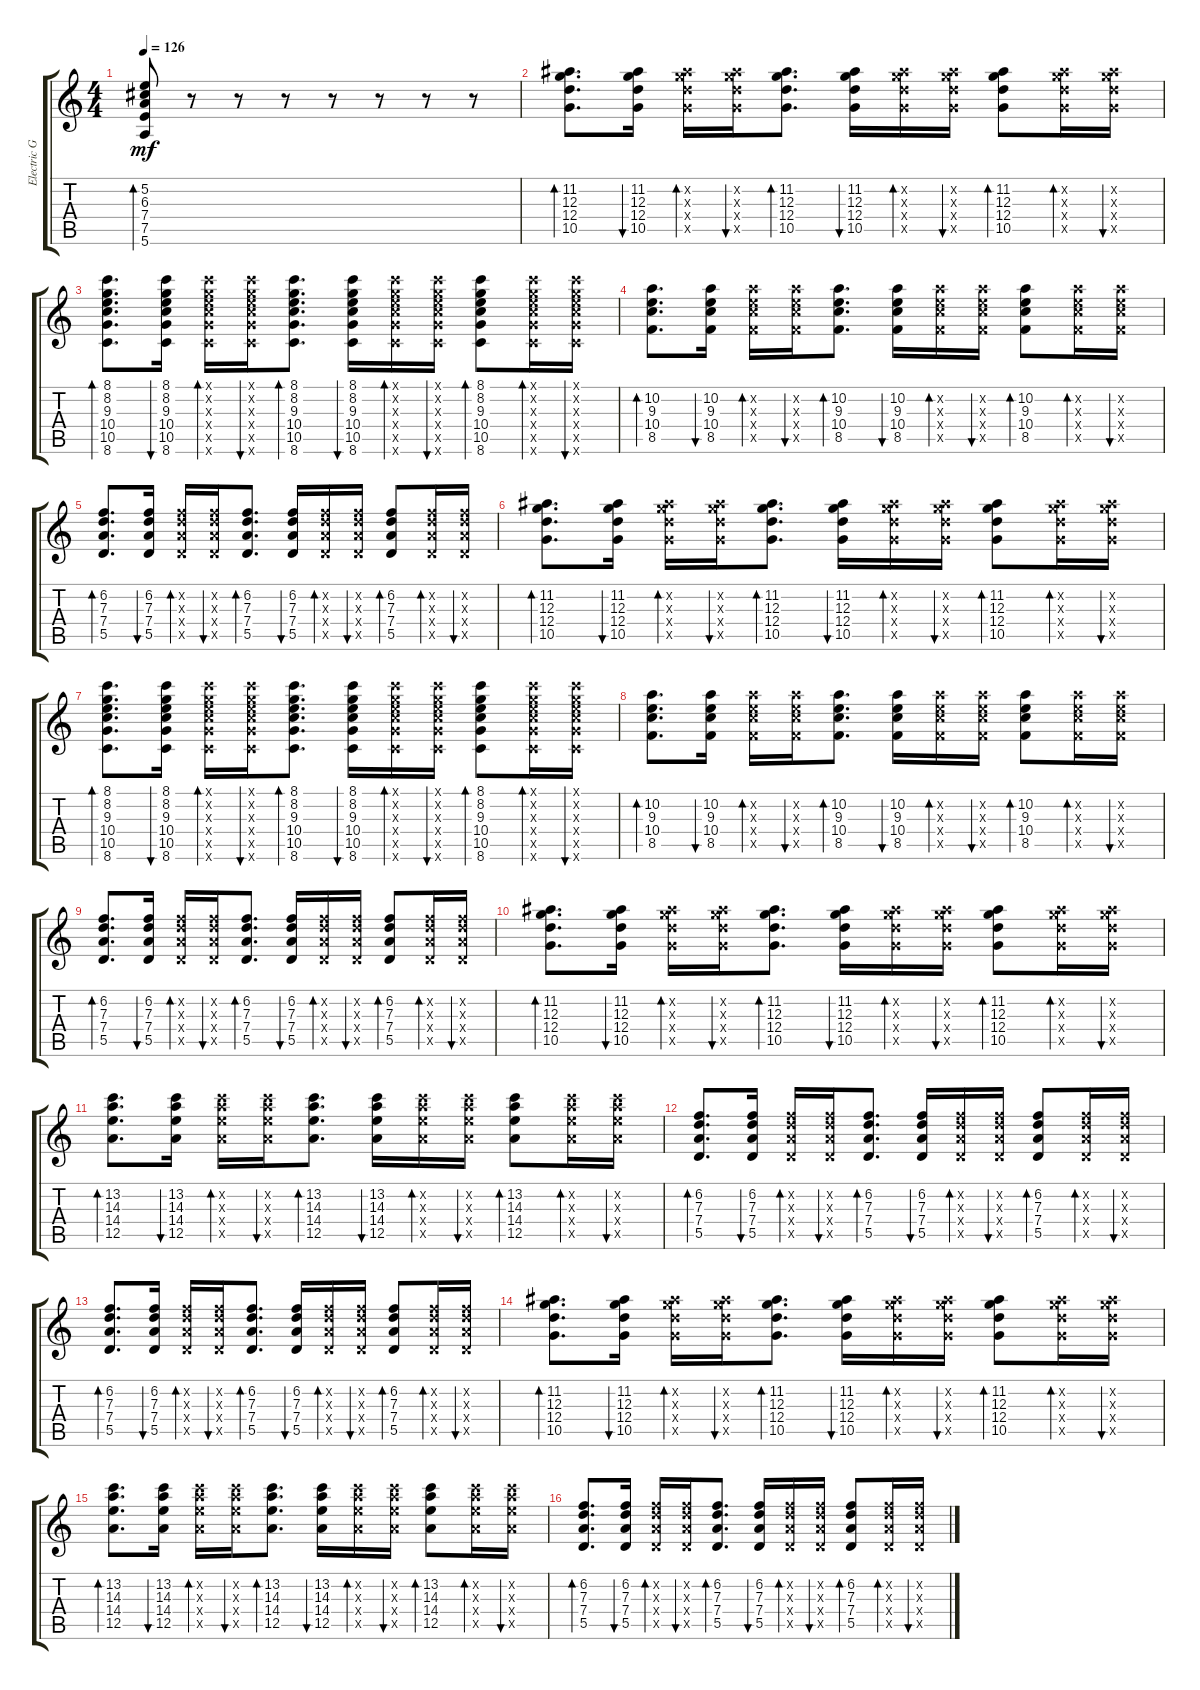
\track ("Electric Guitar" "Electric G") {instrument electricguitarclean}
\staff {score tabs}
\tuning (E4 B3 G3 D3 A2 E2) {hide}
\ts (4 4)
\tempo 126
\clef g2
\ks c
(5.2 6.3 7.4 7.5 5.6).8{bd 30 dy mf} r.8 r.8 r.8 r.8 r.8 r.8 r.8 |
(11.2 12.3 12.4 10.5).8{d bd 30} (11.2 12.3 12.4 10.5).16{bu 30} (11.2{x} 12.3{x} 12.4{x} 10.5{x}).16{bd 30} (11.2{x} 12.3{x} 12.4{x} 10.5{x}).16{bu 30} (11.2 12.3 12.4 10.5).8{d bd 30} (11.2 12.3 12.4 10.5).16{bu 30} (11.2{x} 12.3{x} 12.4{x} 10.5{x}).16{bd 30} (11.2{x} 12.3{x} 12.4{x} 10.5{x}).16{bu 30} (11.2 12.3 12.4 10.5).8{bd 30} (11.2{x} 12.3{x} 12.4{x} 10.5{x}).16{bd 30} (11.2{x} 12.3{x} 12.4{x} 10.5{x}).16{bu 30} |
(8.1 8.2 9.3 10.4 10.5 8.6).8{d bd 30} (8.1 8.2 9.3 10.4 10.5 8.6).16{bu 30} (8.1{x} 8.2{x} 9.3{x} 10.4{x} 10.5{x} 8.6{x}).16{bd 30} (8.1{x} 8.2{x} 9.3{x} 10.4{x} 10.5{x} 8.6{x}).16{bu 30} (8.1 8.2 9.3 10.4 10.5 8.6).8{d bd 30} (8.1 8.2 9.3 10.4 10.5 8.6).16{bu 30} (8.1{x} 8.2{x} 9.3{x} 10.4{x} 10.5{x} 8.6{x}).16{bd 30} (8.1{x} 8.2{x} 9.3{x} 10.4{x} 10.5{x} 8.6{x}).16{bu 30} (8.1 8.2 9.3 10.4 10.5 8.6).8{bd 30} (8.1{x} 8.2{x} 9.3{x} 10.4{x} 10.5{x} 8.6{x}).16{bd 30} (8.1{x} 8.2{x} 9.3{x} 10.4{x} 10.5{x} 8.6{x}).16{bu 30} |
(10.2 9.3 10.4 8.5).8{d bd 30} (10.2 9.3 10.4 8.5).16{bu 30} (10.2{x} 9.3{x} 10.4{x} 8.5{x}).16{bd 30} (10.2{x} 9.3{x} 10.4{x} 8.5{x}).16{bu 30} (10.2 9.3 10.4 8.5).8{d bd 30} (10.2 9.3 10.4 8.5).16{bu 30} (10.2{x} 9.3{x} 10.4{x} 8.5{x}).16{bd 30} (10.2{x} 9.3{x} 10.4{x} 8.5{x}).16{bu 30} (10.2 9.3 10.4 8.5).8{bd 30} (10.2{x} 9.3{x} 10.4{x} 8.5{x}).16{bd 30} (10.2{x} 9.3{x} 10.4{x} 8.5{x}).16{bu 30} |
(6.2 7.3 7.4 5.5).8{d bd 30} (6.2 7.3 7.4 5.5).16{bu 30} (6.2{x} 7.3{x} 7.4{x} 5.5{x}).16{bd 30} (6.2{x} 7.3{x} 7.4{x} 5.5{x}).16{bu 30} (6.2 7.3 7.4 5.5).8{d bd 30} (6.2 7.3 7.4 5.5).16{bu 30} (6.2{x} 7.3{x} 7.4{x} 5.5{x}).16{bd 30} (6.2{x} 7.3{x} 7.4{x} 5.5{x}).16{bu 30} (6.2 7.3 7.4 5.5).8{bd 30} (6.2{x} 7.3{x} 7.4{x} 5.5{x}).16{bd 30} (6.2{x} 7.3{x} 7.4{x} 5.5{x}).16{bu 30} |
(11.2 12.3 12.4 10.5).8{d bd 30} (11.2 12.3 12.4 10.5).16{bu 30} (11.2{x} 12.3{x} 12.4{x} 10.5{x}).16{bd 30} (11.2{x} 12.3{x} 12.4{x} 10.5{x}).16{bu 30} (11.2 12.3 12.4 10.5).8{d bd 30} (11.2 12.3 12.4 10.5).16{bu 30} (11.2{x} 12.3{x} 12.4{x} 10.5{x}).16{bd 30} (11.2{x} 12.3{x} 12.4{x} 10.5{x}).16{bu 30} (11.2 12.3 12.4 10.5).8{bd 30} (11.2{x} 12.3{x} 12.4{x} 10.5{x}).16{bd 30} (11.2{x} 12.3{x} 12.4{x} 10.5{x}).16{bu 30} |
(8.1 8.2 9.3 10.4 10.5 8.6).8{d bd 30} (8.1 8.2 9.3 10.4 10.5 8.6).16{bu 30} (8.1{x} 8.2{x} 9.3{x} 10.4{x} 10.5{x} 8.6{x}).16{bd 30} (8.1{x} 8.2{x} 9.3{x} 10.4{x} 10.5{x} 8.6{x}).16{bu 30} (8.1 8.2 9.3 10.4 10.5 8.6).8{d bd 30} (8.1 8.2 9.3 10.4 10.5 8.6).16{bu 30} (8.1{x} 8.2{x} 9.3{x} 10.4{x} 10.5{x} 8.6{x}).16{bd 30} (8.1{x} 8.2{x} 9.3{x} 10.4{x} 10.5{x} 8.6{x}).16{bu 30} (8.1 8.2 9.3 10.4 10.5 8.6).8{bd 30} (8.1{x} 8.2{x} 9.3{x} 10.4{x} 10.5{x} 8.6{x}).16{bd 30} (8.1{x} 8.2{x} 9.3{x} 10.4{x} 10.5{x} 8.6{x}).16{bu 30} |
(10.2 9.3 10.4 8.5).8{d bd 30} (10.2 9.3 10.4 8.5).16{bu 30} (10.2{x} 9.3{x} 10.4{x} 8.5{x}).16{bd 30} (10.2{x} 9.3{x} 10.4{x} 8.5{x}).16{bu 30} (10.2 9.3 10.4 8.5).8{d bd 30} (10.2 9.3 10.4 8.5).16{bu 30} (10.2{x} 9.3{x} 10.4{x} 8.5{x}).16{bd 30} (10.2{x} 9.3{x} 10.4{x} 8.5{x}).16{bu 30} (10.2 9.3 10.4 8.5).8{bd 30} (10.2{x} 9.3{x} 10.4{x} 8.5{x}).16{bd 30} (10.2{x} 9.3{x} 10.4{x} 8.5{x}).16{bu 30} |
(6.2 7.3 7.4 5.5).8{d bd 30} (6.2 7.3 7.4 5.5).16{bu 30} (6.2{x} 7.3{x} 7.4{x} 5.5{x}).16{bd 30} (6.2{x} 7.3{x} 7.4{x} 5.5{x}).16{bu 30} (6.2 7.3 7.4 5.5).8{d bd 30} (6.2 7.3 7.4 5.5).16{bu 30} (6.2{x} 7.3{x} 7.4{x} 5.5{x}).16{bd 30} (6.2{x} 7.3{x} 7.4{x} 5.5{x}).16{bu 30} (6.2 7.3 7.4 5.5).8{bd 30} (6.2{x} 7.3{x} 7.4{x} 5.5{x}).16{bd 30} (6.2{x} 7.3{x} 7.4{x} 5.5{x}).16{bu 30} |
(11.2 12.3 12.4 10.5).8{d bd 30} (11.2 12.3 12.4 10.5).16{bu 30} (11.2{x} 12.3{x} 12.4{x} 10.5{x}).16{bd 30} (11.2{x} 12.3{x} 12.4{x} 10.5{x}).16{bu 30} (11.2 12.3 12.4 10.5).8{d bd 30} (11.2 12.3 12.4 10.5).16{bu 30} (11.2{x} 12.3{x} 12.4{x} 10.5{x}).16{bd 30} (11.2{x} 12.3{x} 12.4{x} 10.5{x}).16{bu 30} (11.2 12.3 12.4 10.5).8{bd 30} (11.2{x} 12.3{x} 12.4{x} 10.5{x}).16{bd 30} (11.2{x} 12.3{x} 12.4{x} 10.5{x}).16{bu 30} |
(13.2 14.3 14.4 12.5).8{d bd 30} (13.2 14.3 14.4 12.5).16{bu 30} (13.2{x} 14.3{x} 14.4{x} 12.5{x}).16{bd 30} (13.2{x} 14.3{x} 14.4{x} 12.5{x}).16{bu 30} (13.2 14.3 14.4 12.5).8{d bd 30} (13.2 14.3 14.4 12.5).16{bu 30} (13.2{x} 14.3{x} 14.4{x} 12.5{x}).16{bd 30} (13.2{x} 14.3{x} 14.4{x} 12.5{x}).16{bu 30} (13.2 14.3 14.4 12.5).8{bd 30} (13.2{x} 14.3{x} 14.4{x} 12.5{x}).16{bd 30} (13.2{x} 14.3{x} 14.4{x} 12.5{x}).16{bu 30} |
(6.2 7.3 7.4 5.5).8{d bd 30} (6.2 7.3 7.4 5.5).16{bu 30} (6.2{x} 7.3{x} 7.4{x} 5.5{x}).16{bd 30} (6.2{x} 7.3{x} 7.4{x} 5.5{x}).16{bu 30} (6.2 7.3 7.4 5.5).8{d bd 30} (6.2 7.3 7.4 5.5).16{bu 30} (6.2{x} 7.3{x} 7.4{x} 5.5{x}).16{bd 30} (6.2{x} 7.3{x} 7.4{x} 5.5{x}).16{bu 30} (6.2 7.3 7.4 5.5).8{bd 30} (6.2{x} 7.3{x} 7.4{x} 5.5{x}).16{bd 30} (6.2{x} 7.3{x} 7.4{x} 5.5{x}).16{bu 30} |
(6.2 7.3 7.4 5.5).8{d bd 30} (6.2 7.3 7.4 5.5).16{bu 30} (6.2{x} 7.3{x} 7.4{x} 5.5{x}).16{bd 30} (6.2{x} 7.3{x} 7.4{x} 5.5{x}).16{bu 30} (6.2 7.3 7.4 5.5).8{d bd 30} (6.2 7.3 7.4 5.5).16{bu 30} (6.2{x} 7.3{x} 7.4{x} 5.5{x}).16{bd 30} (6.2{x} 7.3{x} 7.4{x} 5.5{x}).16{bu 30} (6.2 7.3 7.4 5.5).8{bd 30} (6.2{x} 7.3{x} 7.4{x} 5.5{x}).16{bd 30} (6.2{x} 7.3{x} 7.4{x} 5.5{x}).16{bu 30} |
(11.2 12.3 12.4 10.5).8{d bd 30} (11.2 12.3 12.4 10.5).16{bu 30} (11.2{x} 12.3{x} 12.4{x} 10.5{x}).16{bd 30} (11.2{x} 12.3{x} 12.4{x} 10.5{x}).16{bu 30} (11.2 12.3 12.4 10.5).8{d bd 30} (11.2 12.3 12.4 10.5).16{bu 30} (11.2{x} 12.3{x} 12.4{x} 10.5{x}).16{bd 30} (11.2{x} 12.3{x} 12.4{x} 10.5{x}).16{bu 30} (11.2 12.3 12.4 10.5).8{bd 30} (11.2{x} 12.3{x} 12.4{x} 10.5{x}).16{bd 30} (11.2{x} 12.3{x} 12.4{x} 10.5{x}).16{bu 30} |
(13.2 14.3 14.4 12.5).8{d bd 30} (13.2 14.3 14.4 12.5).16{bu 30} (13.2{x} 14.3{x} 14.4{x} 12.5{x}).16{bd 30} (13.2{x} 14.3{x} 14.4{x} 12.5{x}).16{bu 30} (13.2 14.3 14.4 12.5).8{d bd 30} (13.2 14.3 14.4 12.5).16{bu 30} (13.2{x} 14.3{x} 14.4{x} 12.5{x}).16{bd 30} (13.2{x} 14.3{x} 14.4{x} 12.5{x}).16{bu 30} (13.2 14.3 14.4 12.5).8{bd 30} (13.2{x} 14.3{x} 14.4{x} 12.5{x}).16{bd 30} (13.2{x} 14.3{x} 14.4{x} 12.5{x}).16{bu 30} |
(6.2 7.3 7.4 5.5).8{d bd 30} (6.2 7.3 7.4 5.5).16{bu 30} (6.2{x} 7.3{x} 7.4{x} 5.5{x}).16{bd 30} (6.2{x} 7.3{x} 7.4{x} 5.5{x}).16{bu 30} (6.2 7.3 7.4 5.5).8{d bd 30} (6.2 7.3 7.4 5.5).16{bu 30} (6.2{x} 7.3{x} 7.4{x} 5.5{x}).16{bd 30} (6.2{x} 7.3{x} 7.4{x} 5.5{x}).16{bu 30} (6.2 7.3 7.4 5.5).8{bd 30} (6.2{x} 7.3{x} 7.4{x} 5.5{x}).16{bd 30} (6.2{x} 7.3{x} 7.4{x} 5.5{x}).16{bu 30}
